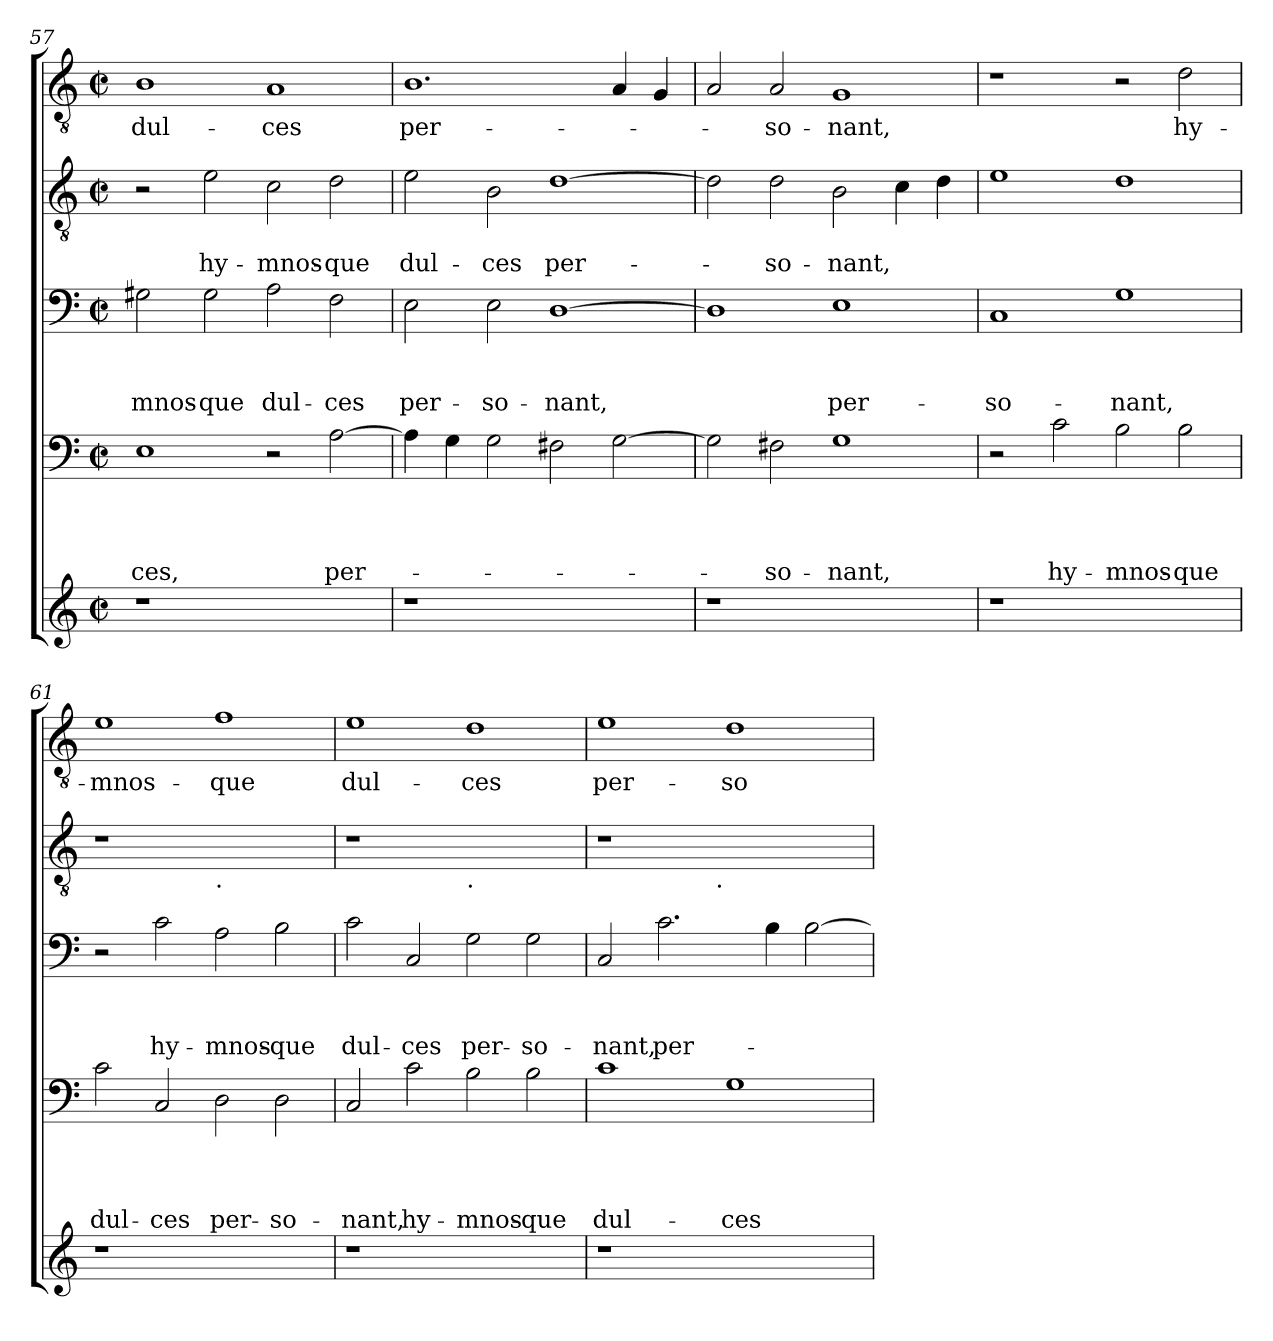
**kern	**kern	**text	**text	**text	**text	**kern	**text	**text	**text	**kern	**text	**text	**kern	**text
*part5	*part4	*part4	*part4	*part4	*part4	*part3	*part3	*part3	*part3	*part2	*part2	*part2	*part1	*part1
*staff5	*staff4	*staff4	*staff4	*staff4	*staff4	*staff3	*staff3	*staff3	*staff3	*staff2	*staff2	*staff2	*staff1	*staff1
*clefG2	*clefF4	*	*	*	*	*clefF4	*	*	*	*clefGv2	*	*	*clefGv2	*
*k[]	*k[]	*	*	*	*	*k[]	*	*	*	*k[]	*	*	*k[]	*
*C:	*C:	*	*	*	*	*C:	*	*	*	*C:	*	*	*C:	*
*M2/2	*M2/2	*	*	*	*	*M2/2	*	*	*	*M2/2	*	*	*M2/2	*
*met(c|)	*met(c|)	*	*	*	*	*met(c|)	*	*	*	*met(c|)	*	*	*met(c|)	*
=57	=57	=57	=57	=57	=57	=57	=57	=57	=57	=57	=57	=57	=57	=57
!	!	!	!	!	!LO:LY:b	!	!	!	!LO:LY:b:rj	!	!	!	!	!LO:LY:b
1r	1E	.	.	.	-ces,	2G#X\	.	.	-mnos-	2r	.	.	1B	dul-
!	!	!	!	!	!	!	!	!	!LO:LY:b:rj	!	!	!LO:LY:b	!	!
.	.	.	.	.	.	2G#\	.	.	-que	2e\	.	hy-	.	.
!	!	!	!	!	!	!	!	!	!LO:LY:b	!	!	!LO:LY:b:rj	!	!LO:LY:b
1ryy	2r	.	.	.	.	2A\	.	.	dul-	2c\	.	-mnos-	1A	-ces
!	!	!	!	!	!LO:LY:b	!	!	!	!LO:LY:b	!	!	!LO:LY:b:rj	!	!
.	[>2A\	.	.	.	per-	2F\	.	.	-ces	2d\	.	-que	.	.
=58	=58	=58	=58	=58	=58	=58	=58	=58	=58	=58	=58	=58	=58	=58
!	!	!	!	!	!	!	!	!	!LO:LY:b	!	!	!LO:LY:b	!	!LO:LY:b
1r	4A\]	.	.	.	.	2E\	.	.	per-	2e\	.	dul-	1.B	per-
.	4G\	.	.	.	.	.	.	.	.	.	.	.	.	.
!	!	!	!	!	!	!	!	!	!LO:LY:b	!	!	!LO:LY:b	!	!
.	2G\	.	.	.	.	2E\	.	.	-so-	2B\	.	-ces	.	.
!	!	!	!	!	!	!	!	!	!LO:LY:b	!	!	!LO:LY:b	!	!
1ryy	2F#X\	.	.	.	.	[>1D	.	.	-nant,	[>1d	.	per-	.	.
.	[>2G\	.	.	.	.	.	.	.	.	.	.	.	4A/	.
.	.	.	.	.	.	.	.	.	.	.	.	.	4G/	.
=59	=59	=59	=59	=59	=59	=59	=59	=59	=59	=59	=59	=59	=59	=59
1r	2G\]	.	.	.	.	1D]	.	.	.	2d\]	.	.	2A/	.
!	!	!	!	!	!LO:LY:b	!	!	!	!	!	!	!LO:LY:b	!	!LO:LY:b
.	2F#X\	.	.	.	-so-	.	.	.	.	2d\	.	-so-	2A/	-so-
!	!	!	!	!	!LO:LY:b	!	!	!	!LO:LY:b	!	!	!LO:LY:b	!	!LO:LY:b
1ryy	1G	.	.	.	-nant,	1E	.	.	per-	2B\	.	-nant,	1G	-nant,
.	.	.	.	.	.	.	.	.	.	4c\	.	.	.	.
.	.	.	.	.	.	.	.	.	.	4d\	.	.	.	.
=60	=60	=60	=60	=60	=60	=60	=60	=60	=60	=60	=60	=60	=60	=60
!	!	!	!	!	!	!	!	!	!LO:LY:b	!	!	!	!	!
1r	2r	.	.	.	.	1C	.	.	-so-	1e	.	.	1r	.
!	!	!	!	!	!LO:LY:b	!	!	!	!	!	!	!	!	!
.	2c\	.	.	.	hy-	.	.	.	.	.	.	.	.	.
!	!	!	!	!	!LO:LY:b	!	!	!	!LO:LY:b	!	!	!	!	!
1ryy	2B\	.	.	.	-mnos-	1G	.	.	-nant,	1d	.	.	2r	.
!	!	!	!	!	!LO:LY:b:rj	!	!	!	!	!	!	!	!	!LO:LY:b
.	2B\	.	.	.	-que	.	.	.	.	.	.	.	2d\	hy-
!!LO:LB:g=z
=61	=61	=61	=61	=61	=61	=61	=61	=61	=61	=61	=61	=61	=61	=61
!	!	!	!	!	!LO:LY:b	!	!	!	!	!	!	!	!	!LO:LY:b
1r	2c\	.	.	.	dul-	2r	.	.	.	1r	.	.	1e	-mnos-
!	!	!	!	!	!LO:LY:b:rj	!	!	!	!LO:LY:b	!	!	!	!	!
.	2C/	.	.	.	-ces	2c\	.	.	hy-	.	.	.	.	.
!	!	!	!	!	!	!	!	!	!	!LO:TX:b:t=.	!	!	!	!
!	!	!	!	!	!LO:LY:b	!	!	!	!LO:LY:b	!	!	!	!	!LO:LY:b
1ryy	2D\	.	.	.	per-	2A\	.	.	-mnos-	1ryy	.	.	1f	-que
!	!	!	!	!	!LO:LY:b	!	!	!	!LO:LY:b:rj	!	!	!	!	!
.	2D\	.	.	.	-so-	2B\	.	.	-que	.	.	.	.	.
=62	=62	=62	=62	=62	=62	=62	=62	=62	=62	=62	=62	=62	=62	=62
!	!	!	!	!	!LO:LY:b	!	!	!	!LO:LY:b	!	!	!	!	!LO:LY:b
1r	2C/	.	.	.	-nant,	2c\	.	.	dul-	1r	.	.	1e	dul-
!	!	!	!	!	!LO:LY:b	!	!	!	!LO:LY:b:rj	!	!	!	!	!
.	2c\	.	.	.	hy-	2C/	.	.	-ces	.	.	.	.	.
!	!	!	!	!	!	!	!	!	!	!LO:TX:b:t=.	!	!	!	!
!	!	!	!	!	!LO:LY:b:rj	!	!	!	!LO:LY:b	!	!	!	!	!LO:LY:b
1ryy	2B\	.	.	.	-mnos-	2G\	.	.	per-	1ryy	.	.	1d	-ces
!	!	!	!	!	!LO:LY:b:rj	!	!	!	!LO:LY:b	!	!	!	!	!
.	2B\	.	.	.	-que	2G\	.	.	-so-	.	.	.	.	.
=63	=63	=63	=63	=63	=63	=63	=63	=63	=63	=63	=63	=63	=63	=63
!	!	!	!	!	!LO:LY:b	!	!	!	!LO:LY:b	!	!	!	!	!LO:LY:b
*	*	*	*	*	*	*	*	*	*	*^	*	*	*	*
1r	1c	.	.	.	dul-	2C/	.	.	-nant,	1r	2ryy	.	.	1e	per-
!	!	!	!	!	!	!	!	!	!LO:LY:b	!	!	!	!	!	!
.	.	.	.	.	.	2.c\	.	.	per-	.	4...ryy	.	.	.	.
!	!	!	!	!	!	!	!	!	!	!	!LO:TX:b:t=.	!	!	!	!
.	.	.	.	.	.	.	.	.	.	.	1ryy	.	.	.	.
!	!	!	!	!	!LO:LY:b	!	!	!	!	!	!	!	!	!	!LO:LY:b
1ryy	1G	.	.	.	-ces	.	.	.	.	1ryy	.	.	.	1d	-so-
.	.	.	.	.	.	4B\	.	.	.	.	.	.	.	.	.
.	.	.	.	.	.	[>2B\	.	.	.	.	.	.	.	.	.
.	.	.	.	.	.	.	.	.	.	.	32ryy	.	.	.	.
*	*	*	*	*	*	*	*	*	*	*v	*v	*	*	*	*
=	=	=	=	=	=	=	=	=	=	=	=	=	=	=
*-	*-	*-	*-	*-	*-	*-	*-	*-	*-	*-	*-	*-	*-	*-
